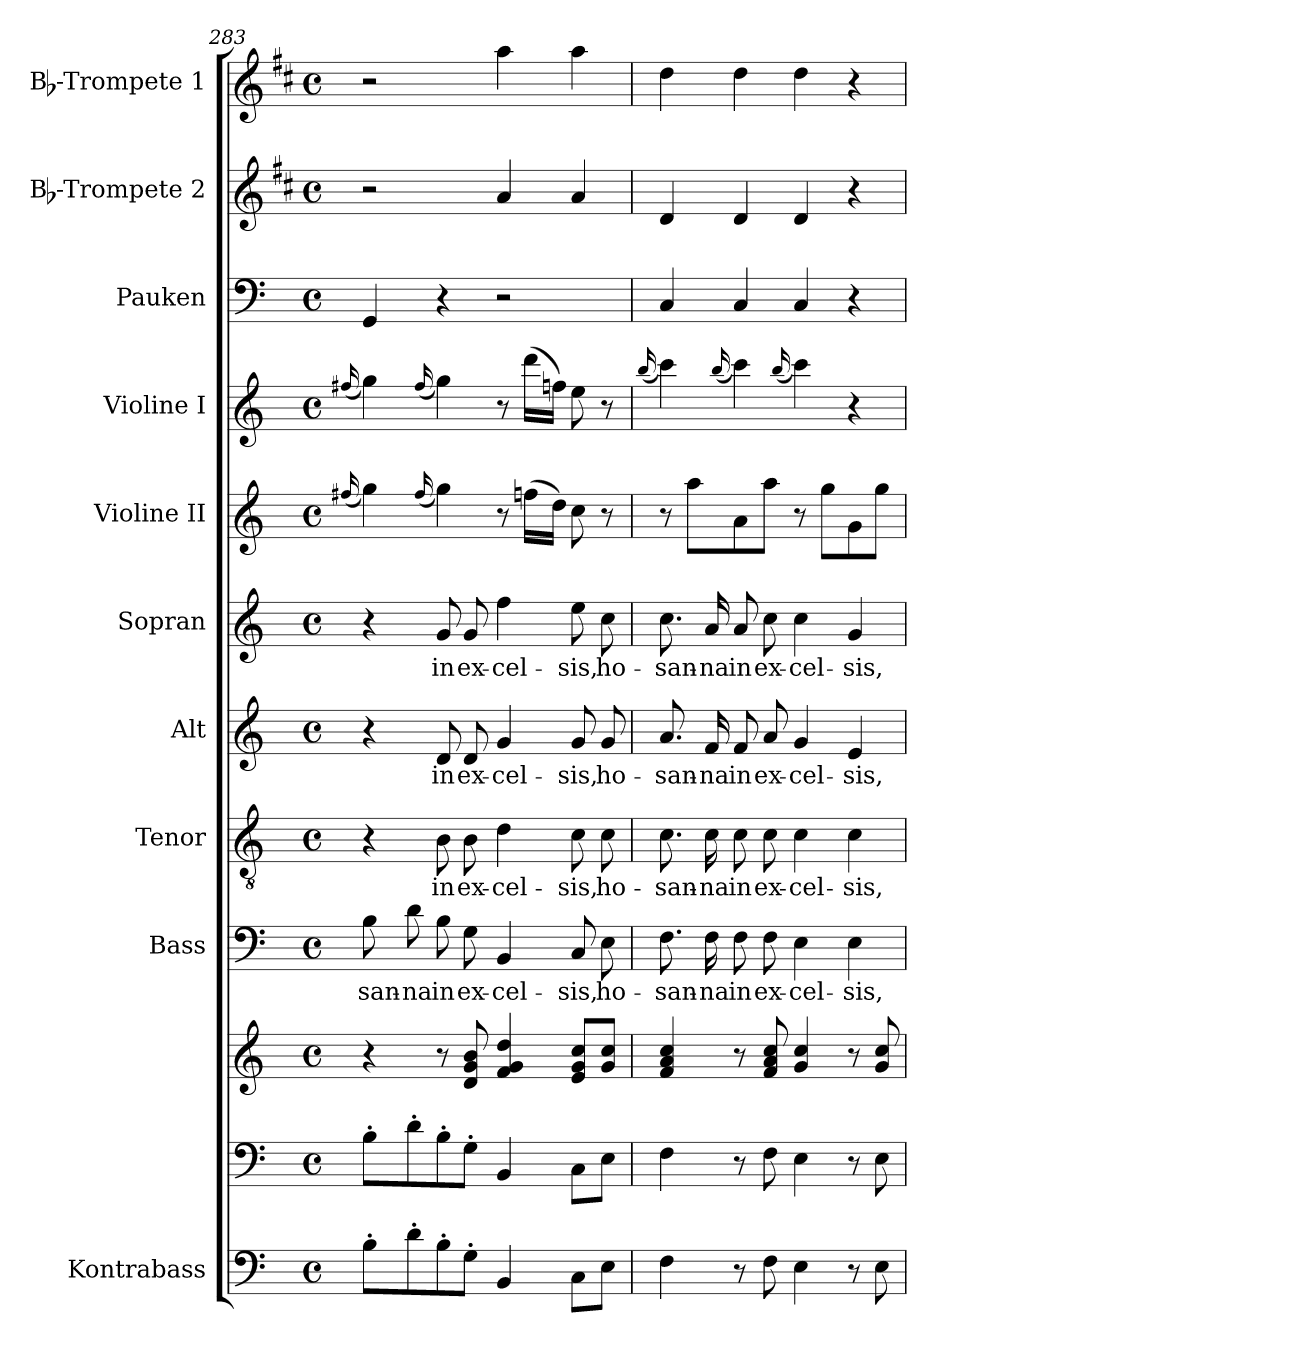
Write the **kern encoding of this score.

**kern	**kern	**kern	**kern	**text	**kern	**text	**kern	**text	**kern	**text	**kern	**kern	**kern	**kern	**kern
*part11	*part10	*part10	*part9	*part9	*part8	*part8	*part7	*part7	*part6	*part6	*part5	*part4	*part3	*part2	*part1
*staff12	*staff11	*staff10	*staff9	*staff9	*staff8	*staff8	*staff7	*staff7	*staff6	*staff6	*staff5	*staff4	*staff3	*staff2	*staff1
*I"Kontrabass	*	*	*I"Bass	*	*I"Tenor	*	*I"Alt	*	*I"Sopran	*	*I"Violine II	*I"Violine I	*I"Pauken	*I"Bb-Trompete 2	*I"Bb-Trompete 1
*I'Kb.	*	*	*I'B.	*	*I'T.	*	*I'A.	*	*I'S.	*	*I'Vl. II	*I'Vl. I	*I'Pk.	*I'Bb Trp. 2	*I'Bb Trp. 1
!!LO:PB:g=z
*clefF4	*clefF4	*clefG2	*clefF4	*	*clefGv2	*	*clefG2	*	*clefG2	*	*clefG2	*clefG2	*clefF4	*clefG2	*clefG2
*ITrd7c12	*	*	*	*	*	*	*	*	*	*	*	*	*	*ITrd1c2	*ITrd1c2
*k[]	*k[]	*k[]	*k[]	*	*k[]	*	*k[]	*	*k[]	*	*k[]	*k[]	*k[]	*k[]	*k[]
*C:	*C:	*C:	*C:	*	*C:	*	*C:	*	*C:	*	*C:	*C:	*C:	*C:	*C:
*M4/4	*M4/4	*M4/4	*M4/4	*	*M4/4	*	*M4/4	*	*M4/4	*	*M4/4	*M4/4	*M4/4	*M4/4	*M4/4
*met(c)	*met(c)	*met(c)	*met(c)	*	*met(c)	*	*met(c)	*	*met(c)	*	*met(c)	*met(c)	*met(c)	*met(c)	*met(c)
=283	=283	=283	=283	=283	=283	=283	=283	=283	=283	=283	=283	=283	=283	=283	=283
.	.	.	.	.	.	.	.	.	.	.	(<16qqff#X/	(<16qqff#X/	.	.	.
!	!	!	!	!LO:LY:b	!	!	!	!	!	!	!	!	!	!	!
8BB'>\L	8B'>\L	4r	8B\	-san-	4r	.	4r	.	4r	.	4gg\)	4gg\)	4GG/	2r	2r
!	!	!	!	!LO:LY:b	!	!	!	!	!	!	!	!	!	!	!
8D'>\	8d'>\	.	8d\	-na	.	.	.	.	.	.	.	.	.	.	.
.	.	.	.	.	.	.	.	.	.	.	(<16qqff#/	(<16qqff#/	.	.	.
!	!	!	!	!LO:LY:b	!	!LO:LY:b	!	!LO:LY:b	!	!LO:LY:b	!	!	!	!	!
8BB'>\	8B'>\	8r	8B\	in	8B\	in	8d/	in	8g/	in	4gg\)	4gg\)	4r	.	.
!	!	!	!	!LO:LY:b	!	!LO:LY:b	!	!LO:LY:b	!	!LO:LY:b	!	!	!	!	!
8GG'>\J	8G'>\J	8d/ 8g/ 8b/	8G\	ex-	8B\	ex-	8d/	ex-	8g/	ex-	.	.	.	.	.
!	!	!	!	!LO:LY:b	!	!LO:LY:b	!	!LO:LY:b	!	!LO:LY:b	!	!	!	!	!
4BBB/	4BB/	4f/ 4g/ 4dd/	4BB/	-cel-	4d\	-cel-	4g/	-cel-	4ff\	-cel-	8r	8r	2r	4g/	4gg\
.	.	.	.	.	.	.	.	.	.	.	(>16ffn\LL	(>16ddd\LL	.	.	.
.	.	.	.	.	.	.	.	.	.	.	16dd\JJ)	16ffn\JJ)	.	.	.
!	!	!	!	!LO:LY:b	!	!LO:LY:b	!	!LO:LY:b	!	!LO:LY:b	!	!	!	!	!
8CC\L	8C\L	8e/ 8g/ 8cc/L	8C/	-sis,	8c\	-sis,	8g/	-sis,	8ee\	-sis,	8cc\	8ee\	.	4g/	4gg\
!	!	!	!	!LO:LY:b	!	!LO:LY:b	!	!LO:LY:b	!	!LO:LY:b	!	!	!	!	!
8EE\J	8E\J	8g/ 8cc/J	8E\	ho-	8c\	ho-	8g/	ho-	8cc\	ho-	8r	8r	.	.	.
=284	=284	=284	=284	=284	=284	=284	=284	=284	=284	=284	=284	=284	=284	=284	=284
.	.	.	.	.	.	.	.	.	.	.	.	(<16qqbb/	.	.	.
!	!	!	!	!LO:LY:b	!	!LO:LY:b	!	!LO:LY:b	!	!LO:LY:b	!	!	!	!	!
4FF\	4F\	4f/ 4a/ 4cc/	8.F\	-san-	8.c\	-san-	8.a/	-san-	8.cc\	-san-	8r	4ccc\)	4C/	4c/	4cc\
.	.	.	.	.	.	.	.	.	.	.	8aa\L	.	.	.	.
!	!	!	!	!LO:LY:b	!	!LO:LY:b	!	!LO:LY:b	!	!LO:LY:b	!	!	!	!	!
.	.	.	16F\	-na	16c\	-na	16f/	-na	16a/	-na	.	.	.	.	.
.	.	.	.	.	.	.	.	.	.	.	.	(<16qqbb/	.	.	.
!	!	!	!	!LO:LY:b	!	!LO:LY:b	!	!LO:LY:b	!	!LO:LY:b	!	!	!	!	!
8r	8r	8r	8F\	in	8c\	in	8f/	in	8a/	in	8a\	4ccc\)	4C/	4c/	4cc\
!	!	!	!	!LO:LY:b	!	!LO:LY:b	!	!LO:LY:b	!	!LO:LY:b	!	!	!	!	!
8FF\	8F\	8f/ 8a/ 8cc/	8F\	ex-	8c\	ex-	8a/	ex-	8cc\	ex-	8aa\J	.	.	.	.
.	.	.	.	.	.	.	.	.	.	.	.	(<16qqbb/	.	.	.
!	!	!	!	!LO:LY:b	!	!LO:LY:b	!	!LO:LY:b	!	!LO:LY:b	!	!	!	!	!
4EE\	4E\	4g/ 4cc/	4E\	-cel-	4c\	-cel-	4g/	-cel-	4cc\	-cel-	8r	4ccc\)	4C/	4c/	4cc\
.	.	.	.	.	.	.	.	.	.	.	8gg\L	.	.	.	.
!	!	!	!	!LO:LY:b	!	!LO:LY:b	!	!LO:LY:b	!	!LO:LY:b	!	!	!	!	!
8r	8r	8r	4E\	-sis,	4c\	-sis,	4e/	-sis,	4g/	-sis,	8g\	4r	4r	4r	4r
8EE\	8E\	8g/ 8cc/	.	.	.	.	.	.	.	.	8gg\J	.	.	.	.
=	=	=	=	=	=	=	=	=	=	=	=	=	=	=	=
*-	*-	*-	*-	*-	*-	*-	*-	*-	*-	*-	*-	*-	*-	*-	*-
